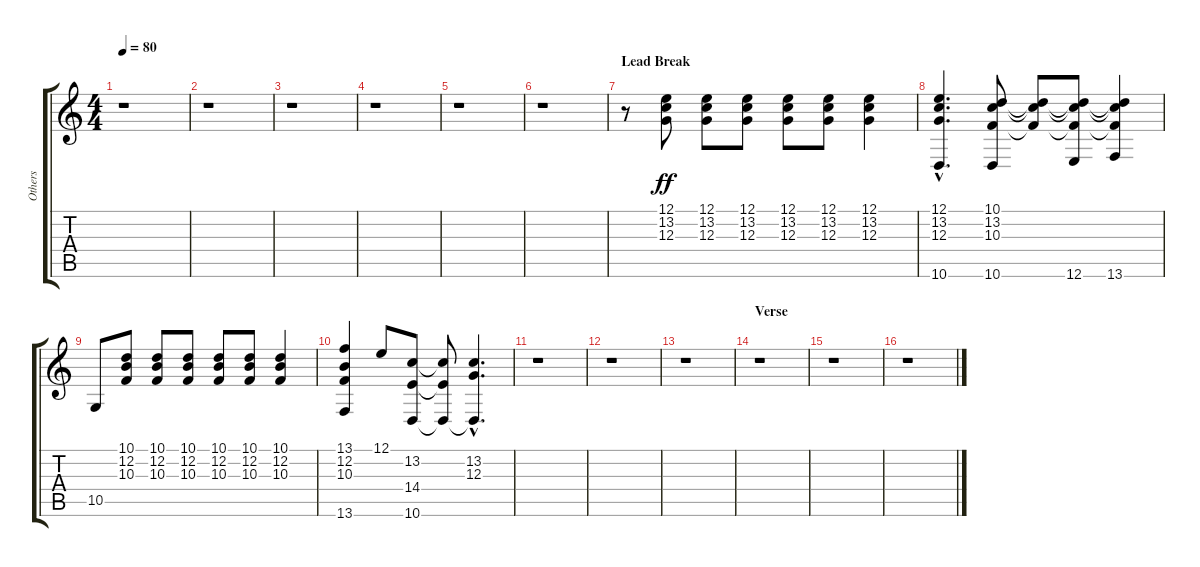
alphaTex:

\track ("Others" "Others") {instrument brasssection}
\staff {score tabs}
\tuning (E4 B3 G3 D3 A2 E2) {hide}
\ts (4 4)
\tempo 80
\clef g2
\ks c
r.1{dy f} |
r.1 |
r.1 |
r.1 |
r.1 |
r.1 |
\section ("" "Lead Break")
r.8{volume 14 instrument brasssection} (12.1 13.2 12.3).8{dy ff} (12.1 13.2 12.3).8 (12.1 13.2 12.3).8 (12.1 13.2 12.3).8 (12.1 13.2 12.3).8 (12.1 13.2 12.3).4 |
(12.1{hac} 13.2{hac} 12.3{hac} 10.6{hac}).4{d} (10.1 13.2 10.3 10.6).8 (10.1{t} 13.2{t} 10.3{t}).8 (10.1{t} 13.2{t} 10.3{t} 12.6).8 (10.1{t} 13.2{t} 10.3{t} 13.6).4 |
10.5.8 (10.1 12.2 10.3).8 (10.1 12.2 10.3).8 (10.1 12.2 10.3).8 (10.1 12.2 10.3).8 (10.1 12.2 10.3).8 (10.1 12.2 10.3).4 |
(13.1 12.2 10.3 13.6).4 12.1.8 (13.2 14.4 10.6).8 (13.2{t} 14.4{t} 10.6{t}).8 (13.2{hac} 12.3{hac} 10.6{hac t}).4{d} |
r.1 |
r.1 |
r.1 |
\section ("" "Verse")
r.1 |
r.1 |
r.1
